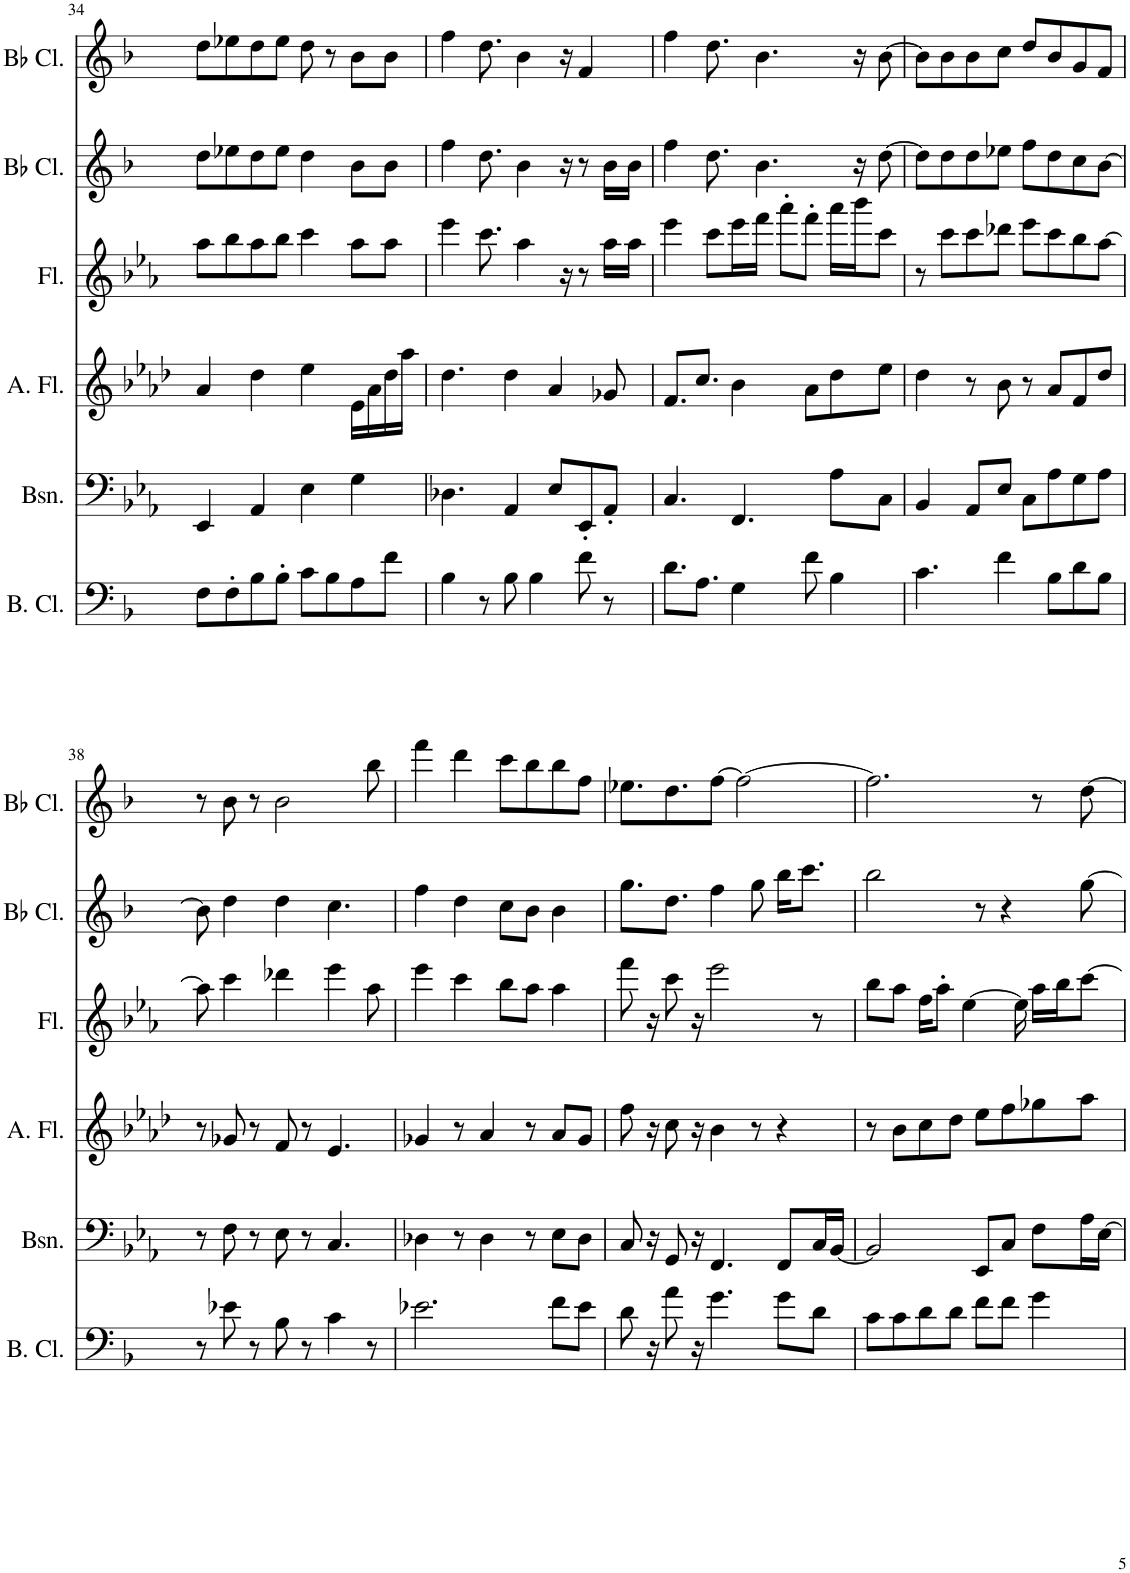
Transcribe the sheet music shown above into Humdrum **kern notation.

**kern	**kern	**kern	**kern	**kern	**kern
*part6	*part5	*part4	*part3	*part2	*part1
*staff6	*staff5	*staff4	*staff3	*staff2	*staff1
*I"Bass Clarinet	*I"Bassoon	*I"Alto Flute	*I"Flute	*I"Bb Clarinet	*I"Bb Clarinet
*I'B. Cl.	*I'Bsn.	*I'A. Fl.	*I'Fl.	*I'Bb Cl.	*I'Bb Cl.
!!LO:PB:g=z
*clefF4	*clefF4	*clefG2	*clefG2	*clefG2	*clefG2
*Trd8c14	*	*Trd3c5	*	*Trd1c2	*Trd1c2
*k[b-]	*k[b-e-a-]	*k[b-e-a-d-]	*k[b-e-a-]	*k[b-]	*k[b-]
*M4/4	*M4/4	*M4/4	*M4/4	*M4/4	*M4/4
=34	=34	=34	=34	=34	=34
8F\L	4EE-/	4a-/	8aa-\L	8dd\L	8dd\L
8F'\	.	.	8bb-\	8ee-X\	8ee-X\
8B-\	4AA-/	4dd-\	8aa-\	8dd\	8dd\
8B-'\J	.	.	8bb-\J	8ee-\J	8ee-\J
8c\L	4E-\	4ee-\	4ccc\	4dd\	8dd\
8B-\	.	.	.	.	8r
8A\	4G\	16e-\LL	8aa-\L	8b-\L	8b-\L
.	.	16a-\	.	.	.
8f\J	.	16dd-\	8aa-\J	8b-\J	8b-\J
.	.	16aa-\JJ	.	.	.
=35	=35	=35	=35	=35	=35
4B-\	4.D-X\	4.dd-\	4eee-\	4ff\	4ff\
8r	.	.	8.ccc\	8.dd\	8.dd\
8B-\	4AA-/	4dd-\	.	.	.
.	.	.	4aa-\	4b-\	4b-\
4B-\	.	.	.	.	.
.	8E-/L	4a-/	.	.	.
.	.	.	16r	16r	16r
8f\	8EE-'/	.	8r	8r	4f/
8r	8AA-'/J	8g-X/	16aa-\LL	16b-\LL	.
.	.	.	16aa-\JJ	16b-\JJ	.
=36	=36	=36	=36	=36	=36
8.d\L	4.C/	8.f/L	4eee-\	4ff\	4ff\
8.A\J	.	8.cc/J	.	.	.
.	.	.	8ccc\L	8.dd\	8.dd\
4G\	4.FF/	4b-\	16eee-\L	.	.
.	.	.	16fff\JJ	4.b-\	4.b-\
.	.	.	8aaa-'\L	.	.
8f\	.	8a-\L	8fff'\J	.	.
4B-\	8A-\L	8dd-\	16aaa-\LL	.	.
.	.	.	16bbb-\J	16r	16r
.	8C\J	8ee-\J	8ccc\J	[8dd\	[8b-\
=37	=37	=37	=37	=37	=37
4.c\	4BB-/	4dd-\	8r	8dd\L]	8b-\L]
.	.	.	8ccc\L	8dd\	8b-\
.	8AA-/L	8r	8ccc\	8dd\	8b-\
4f\	8E-/J	8b-\	8ddd-X\J	8ee-X\J	8cc\J
.	8C\L	8r	8eee-\L	8ff\L	8dd/L
8B-\L	8A-\	8a-/L	8ccc\	8dd\	8b-/
8d\	8G\	8f/	8bb-\	8cc\	8g/
8B-\J	8A-\J	8dd-/J	[8aa-\J	[8b-\J	8f/J
!!LO:LB:g=z
=38	=38	=38	=38	=38	=38
8r	8r	8r	8aa-\]	8b-\]	8r
8e-X\	8F\	8g-X/	4ccc\	4dd\	8b-\
8r	8r	8r	.	.	8r
8B-\	8E-\	8f/	4ddd-X\	4dd\	2b-\
8r	8r	8r	.	.	.
4c\	4.C/	4.e-/	4eee-\	4.cc\	.
8r	.	.	8aa-\	.	8bb-\
=39	=39	=39	=39	=39	=39
2.e-X\	4D-X\	4g-X/	4eee-\	4ff\	4fff\
.	8r	8r	4ccc\	4dd\	4ddd\
.	4D-\	4a-/	.	.	.
.	.	.	8bb-\L	8cc\L	8ccc\L
.	8r	8r	8aa-\J	8b-\J	8bb-\
8f\L	8E-\L	8a-/L	4aa-\	4b-\	8bb-\
8e-\J	8D-\J	8g-/J	.	.	8ff\J
=40	=40	=40	=40	=40	=40
8d\	8C/	8ff\	8fff\	8.gg\L	8.ee-X\L
16r	16r	16r	16r	.	.
8a\	8GG/	8cc\	8ccc\	8.dd\J	8.dd\
16r	16r	16r	16r	.	.
4.g\	4.FF/	4b-\	2eee-\	4ff\	[8ff\J
.	.	.	.	.	2ff\_
.	.	8r	.	8gg\	.
8g\L	8FF/L	4r	.	16bb-\KL	.
.	.	.	.	8.ccc\J	.
8d\J	16C/L	.	8r	.	.
.	[16BB-/JJ	.	.	.	.
=41	=41	=41	=41	=41	=41
8c\L	2BB-/]	8r	8bb-\L	2bb-\	2.ff\]
8c\	.	8b-\L	8aa-\J	.	.
8d\	.	8cc\	16ff\KL	.	.
.	.	.	8aa-'\J	.	.
8d\J	.	8dd-\J	.	.	.
.	.	.	[4ee-\	.	.
8f\L	8EE-/L	8ee-\L	.	8r	.
8f\J	8C/J	8ff\	.	4r	.
.	.	.	16ee-\]	.	.
4g\	8F\L	8gg-X\	16aa-\LL	.	8r
.	.	.	16bb-\J	.	.
.	16A-\L	8aa-\J	[8ccc\J	[8gg\	[8dd\
.	[16E-\JJ	.	.	.	.
=	=	=	=	=	=
*-	*-	*-	*-	*-	*-
